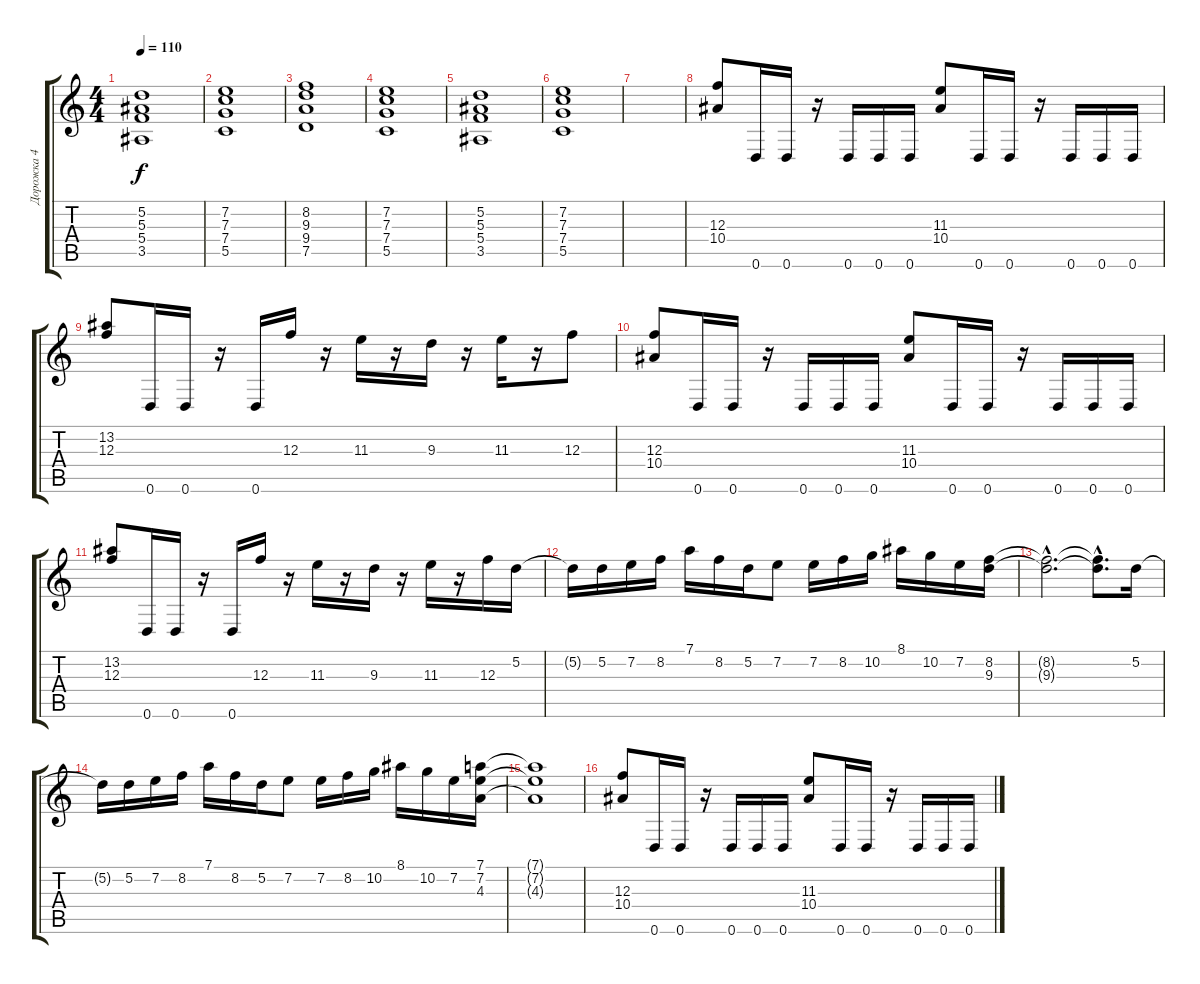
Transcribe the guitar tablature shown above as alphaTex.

\track ("Дорожка 4" "Дорожка 4") {instrument distortionguitar}
\staff {score tabs}
\tuning (D4 A3 F3 C3 G2 D2) {hide}
\ts (4 4)
\tempo 110
\clef g2
\ks c
(5.2 5.3 5.4 3.5).1{dy f} |
(7.2 7.3 7.4 5.5).1 |
(8.2 9.3 9.4 7.5).1 |
(7.2 7.3 7.4 5.5).1 |
(5.2 5.3 5.4 3.5).1 |
(7.2 7.3 7.4 5.5).1 |
|
(12.3 10.4).8 0.6.16 0.6.16 r.16 0.6.16 0.6.16 0.6.16 (11.3 10.4).8 0.6.16 0.6.16 r.16 0.6.16 0.6.16 0.6.16 |
(13.2 12.3).8 0.6.16 0.6.16 r.16 0.6.16 12.3.16 r.16 11.3.16 r.16 9.3.16 r.16 11.3.16 r.16 12.3.8 |
(12.3 10.4).8 0.6.16 0.6.16 r.16 0.6.16 0.6.16 0.6.16 (11.3 10.4).8 0.6.16 0.6.16 r.16 0.6.16 0.6.16 0.6.16 |
(13.2 12.3).8 0.6.16 0.6.16 r.16 0.6.16 12.3.16 r.16 11.3.16 r.16 9.3.16 r.16 11.3.16 r.16 12.3.16 5.2.16 |
5.2{t}.16 5.2.16 7.2.16 8.2.16 7.1.16 8.2.16 5.2.16 7.2.8 7.2.16 8.2.16 10.2.16 8.1.16 10.2.16 7.2.16 (8.2 9.3).16 |
(8.2{hac t} 9.3{hac t}).2{d} (8.2{hac t} 9.3{hac t}).8{d} 5.2.16 |
5.2{t}.16 5.2.16 7.2.16 8.2.16 7.1.16 8.2.16 5.2.16 7.2.8 7.2.16 8.2.16 10.2.16 8.1.16 10.2.16 7.2.16 (7.1 7.2 4.3).16 |
(7.1{t} 7.2{t} 4.3{t}).1 |
(12.3 10.4).8 0.6.16 0.6.16 r.16 0.6.16 0.6.16 0.6.16 (11.3 10.4).8 0.6.16 0.6.16 r.16 0.6.16 0.6.16 0.6.16
